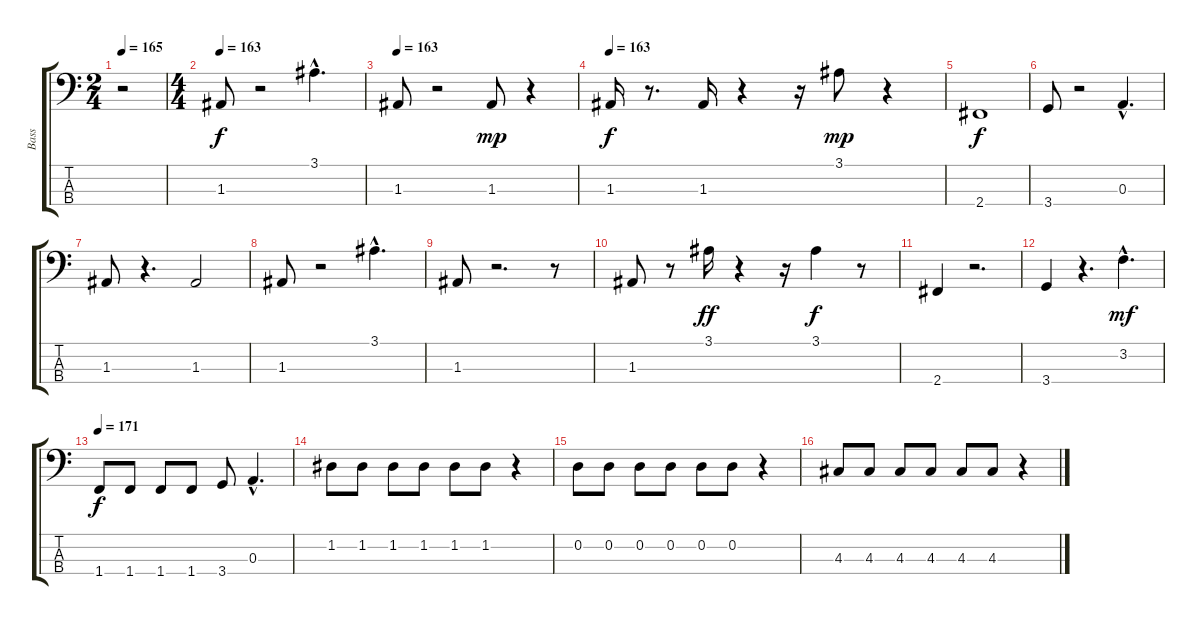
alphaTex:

\track ("Bass" "Bass") {instrument fretlessbass}
\staff {score tabs}
\tuning (G2 D2 A1 E1) {hide}
\ts (2 4)
\tempo 165
\clef f4
\ks c
r.2{dy f} |
\ts (4 4)
\tempo 163
1.3.8 r.2 3.1{hac}.4{d} |
\tempo 163
1.3.8 r.2 1.3.8{dy mp} r.4 |
\tempo 163
1.3.16{dy f} r.8{d} 1.3.16 r.4 r.16 3.1.8{dy mp} r.4 |
2.4.1{dy f} |
3.4.8 r.2 0.3{hac}.4{d} |
1.3.8 r.4{d} 1.3.2 |
1.3.8 r.2 3.1{hac}.4{d} |
1.3.8 r.2{d} r.8 |
1.3.8 r.8 3.1.16{dy ff} r.4 r.16 3.1.4{dy f} r.8 |
2.4.4 r.2{d} |
3.4.4 r.4{d} 3.2{hac}.4{d dy mf} |
\tempo 171
1.4.8{dy f} 1.4.8 1.4.8 1.4.8 3.4.8 0.3{hac}.4{d} |
1.2.8 1.2.8 1.2.8 1.2.8 1.2.8 1.2.8 r.4 |
0.2.8 0.2.8 0.2.8 0.2.8 0.2.8 0.2.8 r.4 |
4.3.8 4.3.8 4.3.8 4.3.8 4.3.8 4.3.8 r.4
